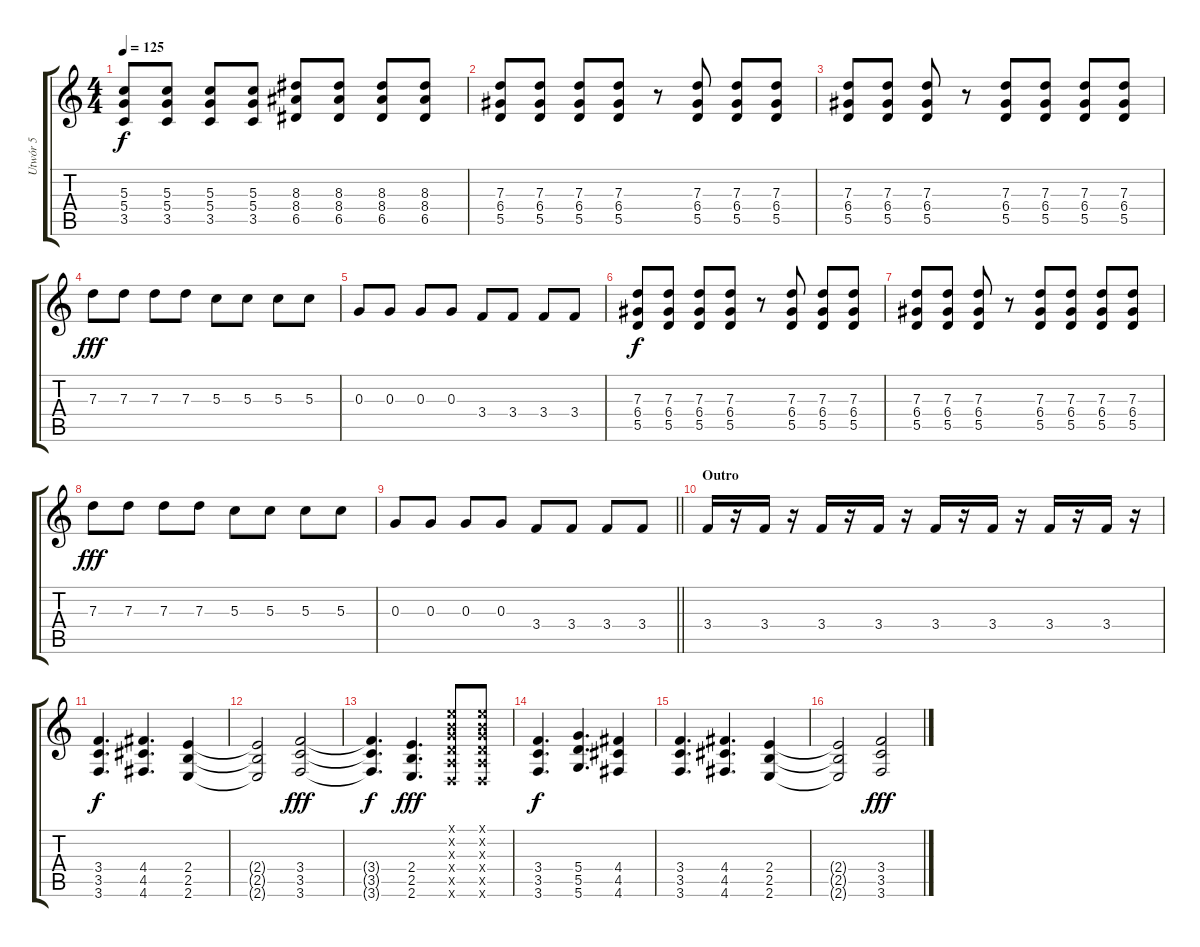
\track ("Utwór 5" "Utwór 5") {instrument distortionguitar}
\staff {score tabs}
\tuning (E4 B3 G3 D3 A2 D2) {hide}
\ts (4 4)
\tempo 125
\clef g2
\ks c
(5.3 5.4 3.5).8{dy f} (5.3 5.4 3.5).8 (5.3 5.4 3.5).8 (5.3 5.4 3.5).8 (8.3 8.4 6.5).8 (8.3 8.4 6.5).8 (8.3 8.4 6.5).8 (8.3 8.4 6.5).8 |
(7.3 6.4 5.5).8{instrument distortionguitar} (7.3 6.4 5.5).8 (7.3 6.4 5.5).8 (7.3 6.4 5.5).8 r.8 (7.3 6.4 5.5).8 (7.3 6.4 5.5).8 (7.3 6.4 5.5).8 |
(7.3 6.4 5.5).8 (7.3 6.4 5.5).8 (7.3 6.4 5.5).8 r.8 (7.3 6.4 5.5).8 (7.3 6.4 5.5).8 (7.3 6.4 5.5).8 (7.3 6.4 5.5).8 |
7.3.8{dy fff} 7.3.8 7.3.8 7.3.8 5.3.8 5.3.8 5.3.8 5.3.8 |
0.3.8 0.3.8 0.3.8 0.3.8 3.4.8 3.4.8 3.4.8 3.4.8 |
(7.3 6.4 5.5).8{dy f instrument distortionguitar} (7.3 6.4 5.5).8 (7.3 6.4 5.5).8 (7.3 6.4 5.5).8 r.8 (7.3 6.4 5.5).8 (7.3 6.4 5.5).8 (7.3 6.4 5.5).8 |
(7.3 6.4 5.5).8 (7.3 6.4 5.5).8 (7.3 6.4 5.5).8 r.8 (7.3 6.4 5.5).8 (7.3 6.4 5.5).8 (7.3 6.4 5.5).8 (7.3 6.4 5.5).8 |
7.3.8{dy fff} 7.3.8 7.3.8 7.3.8 5.3.8 5.3.8 5.3.8 5.3.8 |
\barLineRight lightlight
0.3.8 0.3.8 0.3.8 0.3.8 3.4.8 3.4.8 3.4.8 3.4.8 |
\section ("" "Outro")
3.4.16 r.16 3.4.16 r.16 3.4.16 r.16 3.4.16 r.16 3.4.16 r.16 3.4.16 r.16 3.4.16 r.16 3.4.16 r.16 |
(3.4 3.5 3.6).4{d dy f} (4.4 4.5 4.6).4{d} (2.4 2.5 2.6).4 |
(2.4{t} 2.5{t} 2.6{t}).2 (3.4 3.5 3.6).2{dy fff} |
(3.4{t} 3.5{t} 3.6{t}).4{d dy f} (2.4 2.5 2.6).4{d dy fff} (0.1{x} 0.2{x} 0.3{x} 0.4{x} 0.5{x} 0.6{x}).8 (0.1{x} 0.2{x} 0.3{x} 0.4{x} 0.5{x} 0.6{x}).8 |
(3.4 3.5 3.6).4{d dy f} (5.4 5.5 5.6).4{d} (4.4 4.5 4.6).4 |
(3.4 3.5 3.6).4{d} (4.4 4.5 4.6).4{d} (2.4 2.5 2.6).4 |
(2.4{t} 2.5{t} 2.6{t}).2 (3.4 3.5 3.6).2{dy fff}
